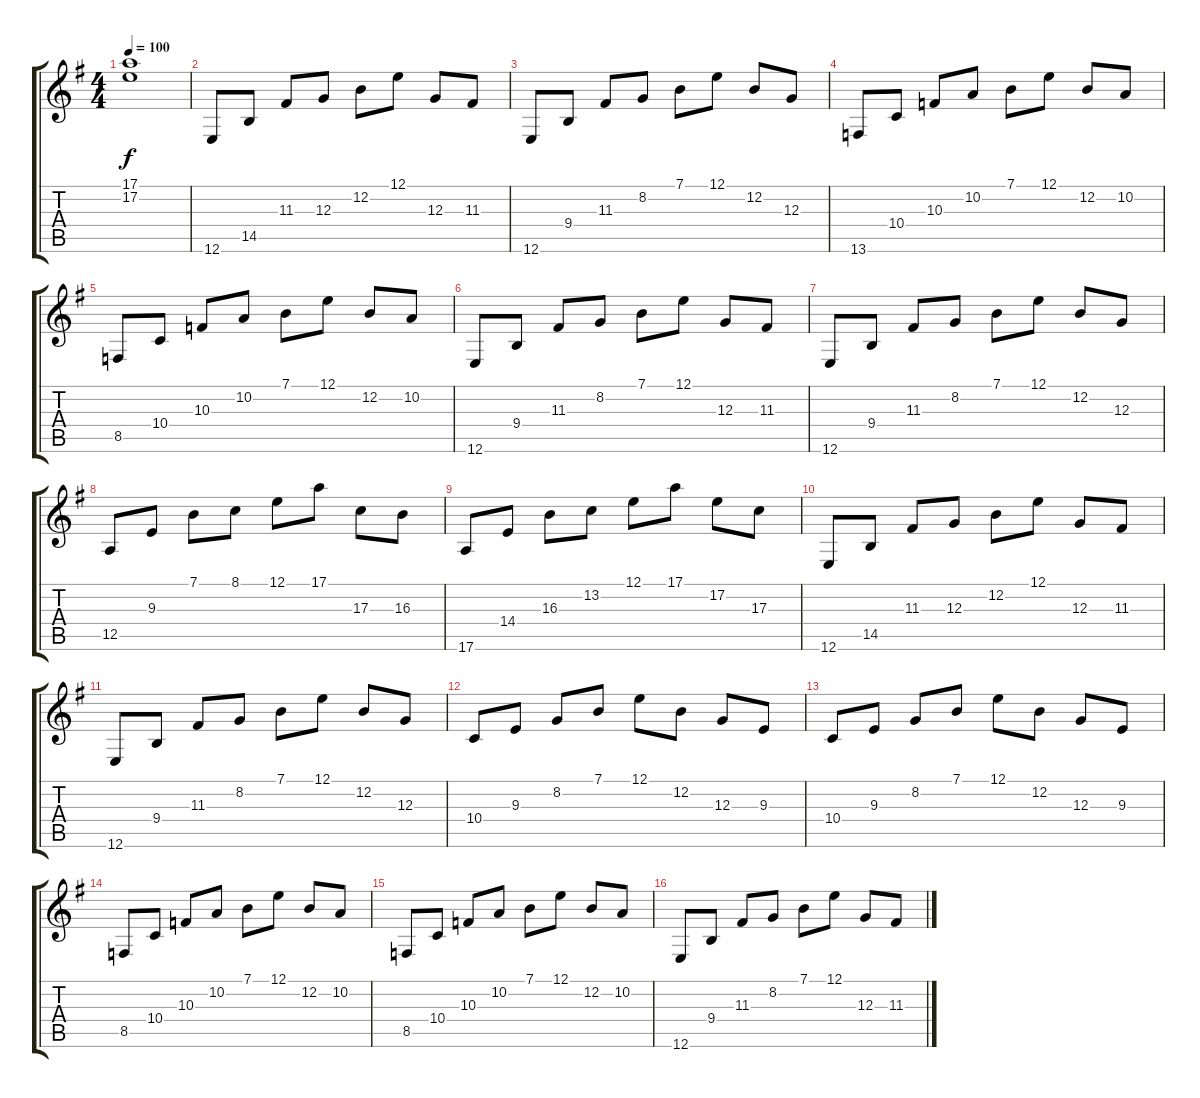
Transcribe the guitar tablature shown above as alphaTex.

\track "" {instrument sitar}
\staff {score tabs}
\tuning (E4 B3 G3 D3 A2 E2) {hide}
\ts (4 4)
\tempo 100
\clef g2
\ks g
(17.1 17.2).1{dy f} |
12.6.8 14.5.8 11.3.8 12.3.8 12.2.8 12.1.8 12.3.8 11.3.8 |
12.6.8 9.4.8 11.3.8 8.2.8 7.1.8 12.1.8 12.2.8 12.3.8 |
13.6.8 10.4.8 10.3.8 10.2.8 7.1.8 12.1.8 12.2.8 10.2.8 |
8.5.8 10.4.8 10.3.8 10.2.8 7.1.8 12.1.8 12.2.8 10.2.8 |
12.6.8 9.4.8 11.3.8 8.2.8 7.1.8 12.1.8 12.3.8 11.3.8 |
12.6.8 9.4.8 11.3.8 8.2.8 7.1.8 12.1.8 12.2.8 12.3.8 |
12.5.8 9.3.8 7.1.8 8.1.8 12.1.8 17.1.8 17.3.8 16.3.8 |
17.6.8 14.4.8 16.3.8 13.2.8 12.1.8 17.1.8 17.2.8 17.3.8 |
12.6.8 14.5.8 11.3.8 12.3.8 12.2.8 12.1.8 12.3.8 11.3.8 |
12.6.8 9.4.8 11.3.8 8.2.8 7.1.8 12.1.8 12.2.8 12.3.8 |
10.4.8 9.3.8 8.2.8 7.1.8 12.1.8 12.2.8 12.3.8 9.3.8 |
10.4.8 9.3.8 8.2.8 7.1.8 12.1.8 12.2.8 12.3.8 9.3.8 |
8.5.8 10.4.8 10.3.8 10.2.8 7.1.8 12.1.8 12.2.8 10.2.8 |
8.5.8 10.4.8 10.3.8 10.2.8 7.1.8 12.1.8 12.2.8 10.2.8 |
12.6.8 9.4.8 11.3.8 8.2.8 7.1.8 12.1.8 12.3.8 11.3.8
